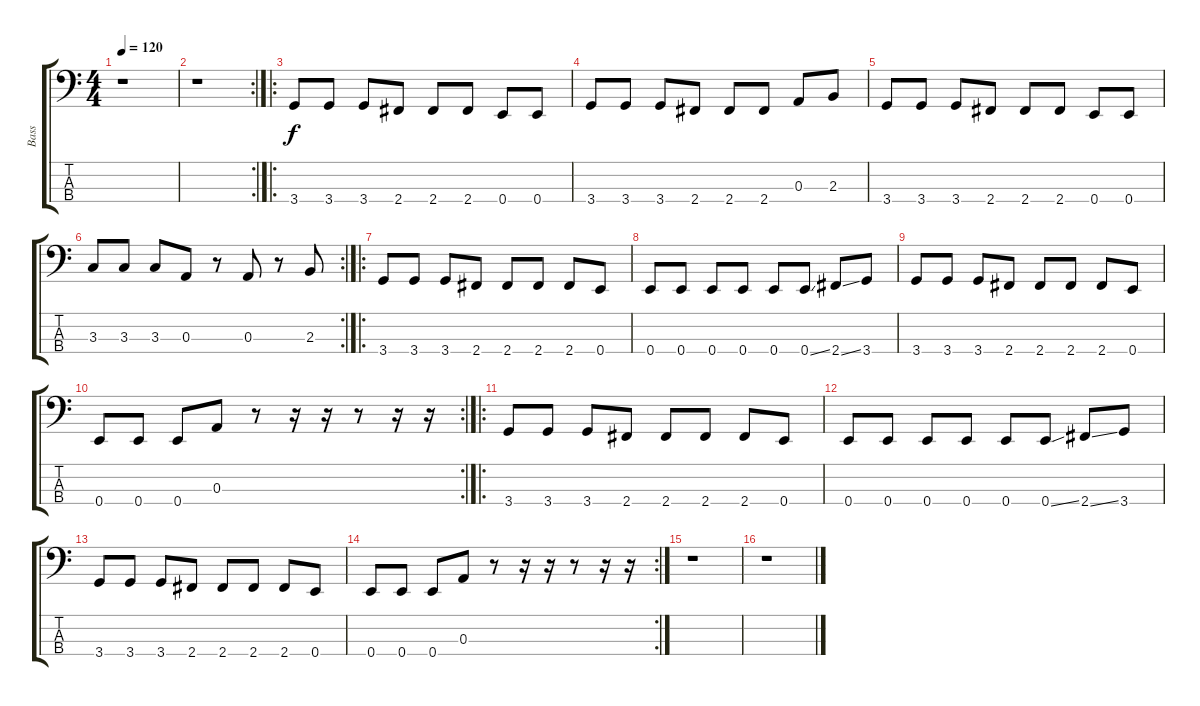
\track ("Bass" "Bass") {instrument electricbassfinger}
\staff {score tabs}
\tuning (G2 D2 A1 E1) {hide}
\ts (4 4)
\tempo 120
\clef f4
\ks c
r.1{dy f} |
\rc 2
r.1 |
\ro
3.4.8 3.4.8 3.4.8 2.4.8 2.4.8 2.4.8 0.4.8 0.4.8 |
3.4.8 3.4.8 3.4.8 2.4.8 2.4.8 2.4.8 0.3.8 2.3.8 |
3.4.8 3.4.8 3.4.8 2.4.8 2.4.8 2.4.8 0.4.8 0.4.8 |
\rc 2
3.3.8 3.3.8 3.3.8 0.3.8 r.8 0.3.8 r.8 2.3.8 |
\ro
3.4.8 3.4.8 3.4.8 2.4.8 2.4.8 2.4.8 2.4.8 0.4.8 |
0.4.8 0.4.8 0.4.8 0.4.8 0.4.8 0.4{ss}.8 2.4{ss}.8 3.4.8 |
3.4.8 3.4.8 3.4.8 2.4.8 2.4.8 2.4.8 2.4.8 0.4.8 |
\rc 2
0.4.8 0.4.8 0.4.8 0.3.8 r.8 r.16 r.16 r.8 r.16 r.16 |
\ro
3.4.8 3.4.8 3.4.8 2.4.8 2.4.8 2.4.8 2.4.8 0.4.8 |
0.4.8 0.4.8 0.4.8 0.4.8 0.4.8 0.4{ss}.8 2.4{ss}.8 3.4.8 |
3.4.8 3.4.8 3.4.8 2.4.8 2.4.8 2.4.8 2.4.8 0.4.8 |
\rc 2
0.4.8 0.4.8 0.4.8 0.3.8 r.8 r.16 r.16 r.8 r.16 r.16 |
r.1 |
r.1
